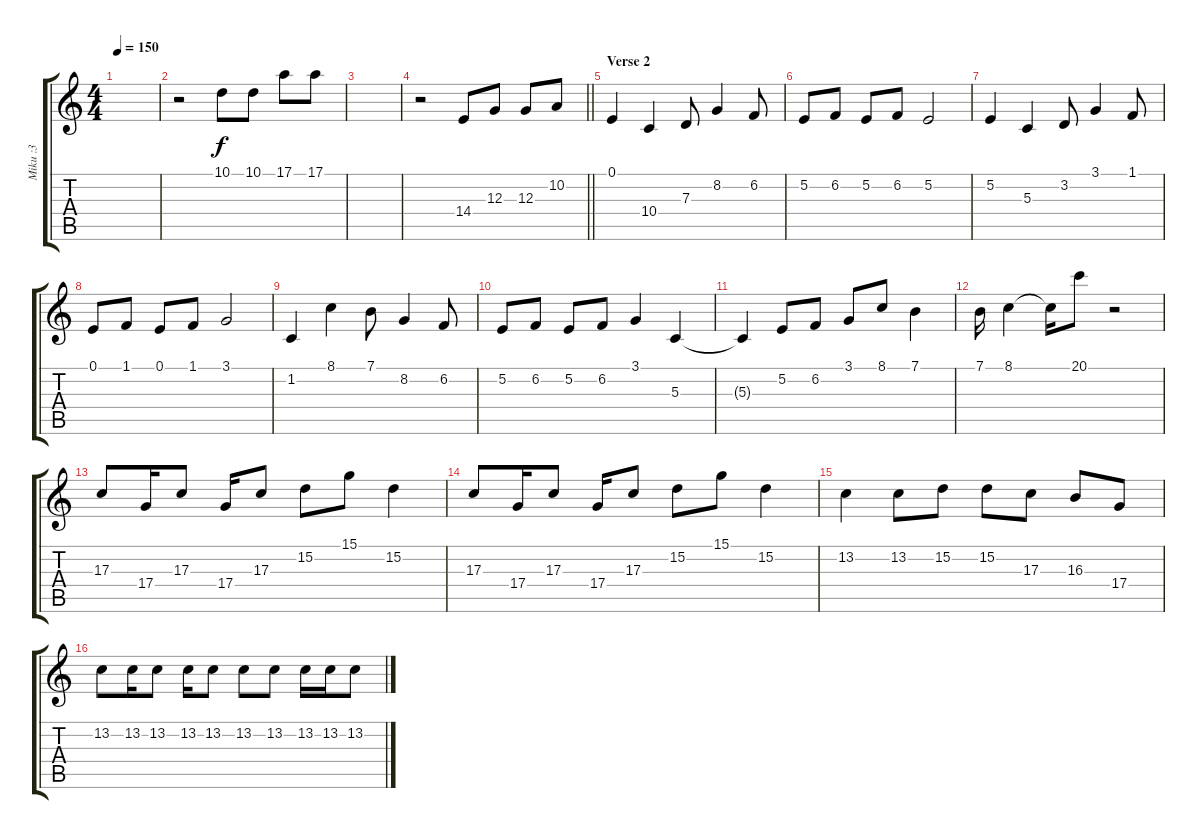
\track ("Miku :3" "Miku :3") {instrument lead1square}
\staff {score tabs}
\tuning (E4 B3 G3 D3 A2 E2) {hide}
\ts (4 4)
\tempo 150
\clef g2
\ks c
|
r.2 10.1.8 10.1.8 17.1.8 17.1.8 |
|
\barLineRight lightlight
r.2 14.4.8 12.3.8 12.3.8 10.2.8 |
\section ("" "Verse 2")
0.1.4 10.4.4 7.3.8 8.2.4 6.2.8 |
5.2.8 6.2.8 5.2.8 6.2.8 5.2.2 |
5.2.4 5.3.4 3.2.8 3.1.4 1.1.8 |
0.1.8 1.1.8 0.1.8 1.1.8 3.1.2 |
1.2.4 8.1.4 7.1.8 8.2.4 6.2.8 |
5.2.8 6.2.8 5.2.8 6.2.8 3.1.4 5.3.4 |
5.3{t}.4 5.2.8 6.2.8 3.1.8 8.1.8 7.1.4 |
7.1.16 8.1.4 8.1{t}.16 20.1.8 r.2 |
17.3.8 17.4.16 17.3.8 17.4.16 17.3.8 15.2.8 15.1.8 15.2.4 |
17.3.8 17.4.16 17.3.8 17.4.16 17.3.8 15.2.8 15.1.8 15.2.4 |
13.2.4 13.2.8 15.2.8 15.2.8 17.3.8 16.3.8 17.4.8 |
13.2.8 13.2.16 13.2.8 13.2.16 13.2.8 13.2.8 13.2.8 13.2.16 13.2.16 13.2.8
